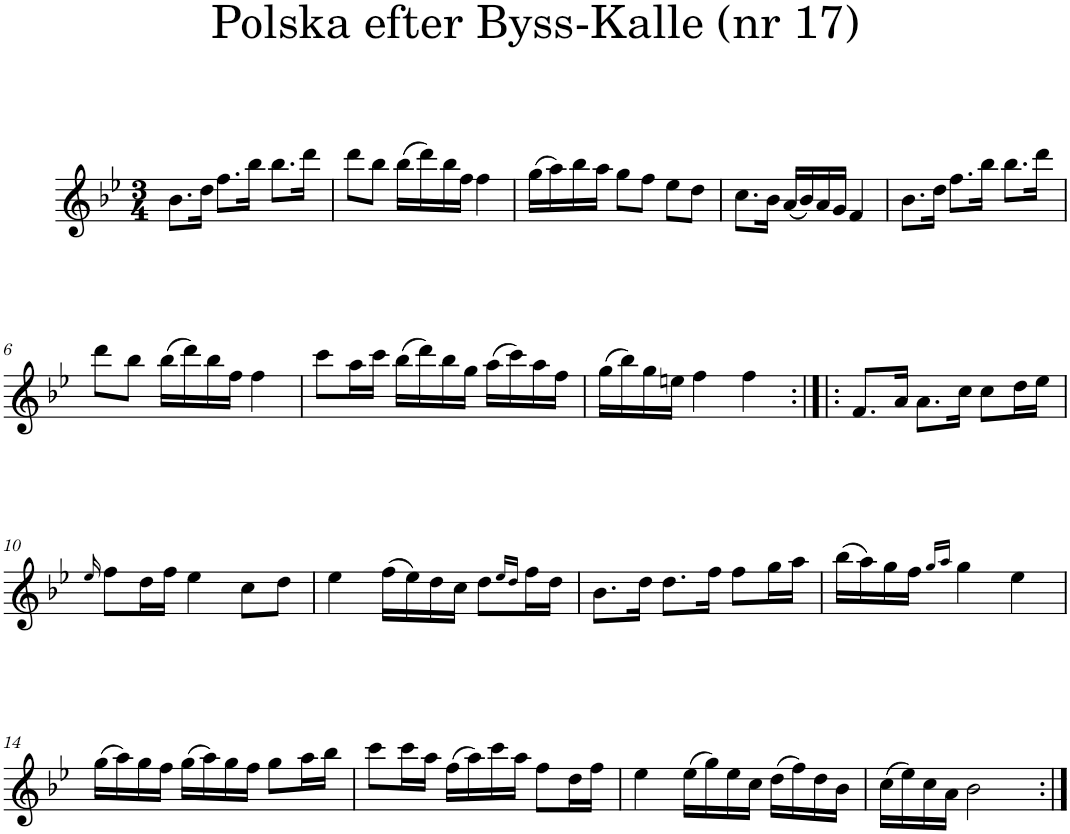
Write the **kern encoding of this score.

**kern
*part1
*staff1
*I"Piano
*I'Pno
*clefG2
*k[b-e-]
*B-:
*M3/4
=1
8.b-\L
16dd\Jk
8.ff\L
16bb-\Jk
8.bb-\L
16ddd\Jk
=2
8ddd\L
8bb-\J
(16bb-\LL
16ddd\)
16bb-\
16ff\JJ
4ff\
=3
(16gg\LL
16aa\)
16bb-\
16aa\JJ
8gg\L
8ff\J
8ee-\L
8dd\J
=4
8.cc\L
16b-\Jk
(16a/LL
16b-/)
16a/
16g/JJ
4f/
=5
8.b-\L
16dd\Jk
8.ff\L
16bb-\Jk
8.bb-\L
16ddd\Jk
!!LO:LB:g=z
=6
8ddd\L
8bb-\J
(16bb-\LL
16ddd\)
16bb-\
16ff\JJ
4ff\
=7
8ccc\L
16aa\L
16ccc\JJ
(16bb-\LL
16ddd\)
16bb-\
16gg\JJ
(16aa\LL
16ccc\)
16aa\
16ff\JJ
=8
(16gg\LL
16bb-\)
16gg\
16een\JJ
4ff\
4ff\
=9:|!|:
8.f/L
16a/Jk
8.a\L
16cc\Jk
8cc\L
16dd\L
16ee-\JJ
!!LO:LB:g=z
=10
16qee-/
8ff\L
16dd\L
16ff\JJ
4ee-\
8cc\L
8dd\J
=11
4ee-\
(16ff\LL
16ee-\)
16dd\
16cc\JJ
8dd\L
16qee-/LL
16qdd/JJ
16ff\L
16dd\JJ
=12
8.b-\L
16dd\Jk
8.dd\L
16ff\Jk
8ff\L
16gg\L
16aa\JJ
=13
(16bb-\LL
16aa\)
16gg\
16ff\JJ
16qgg/LL
16qaa/JJ
4gg\
4ee-\
!!LO:LB:g=z
=14
(16gg\LL
16aa\)
16gg\
16ff\JJ
(16gg\LL
16aa\)
16gg\
16ff\JJ
8gg\L
16aa\L
16bb-\JJ
=15
8ccc\L
16ccc\L
16aa\JJ
(16ff\LL
16aa\)
16ccc\
16aa\JJ
8ff\L
16dd\L
16ff\JJ
=16
4ee-\
(16ee-\LL
16gg\)
16ee-\
16cc\JJ
(16dd\LL
16ff\)
16dd\
16b-\JJ
=17
(16cc\LL
16ee-\)
16cc\
16a\JJ
2b-\
=:|!
*-
